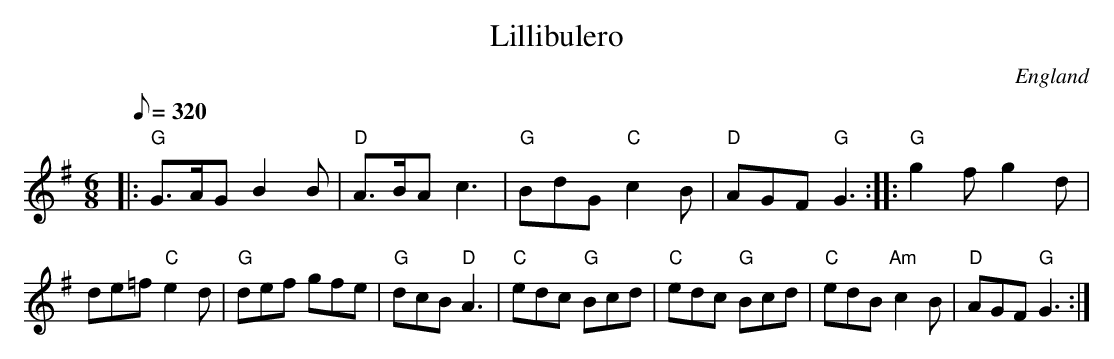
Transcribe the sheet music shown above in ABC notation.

X:1
T:Lillibulero
O:England
M:6/8
Q:320
K:G
|: "G" G>AG B2 B |"D" A>BA c3  |"G" BdG "C"c2 B |"D" AGF"G"G3::"G"g2 f g2 d | de=f "C"e2 d |"G" def gfe|"G"dcB"D"A3 |"C" edc "G" Bcd  |"C" edc "G" Bcd  |"C" edB "Am"c2 B |"D" AGF "G"G3 :|
